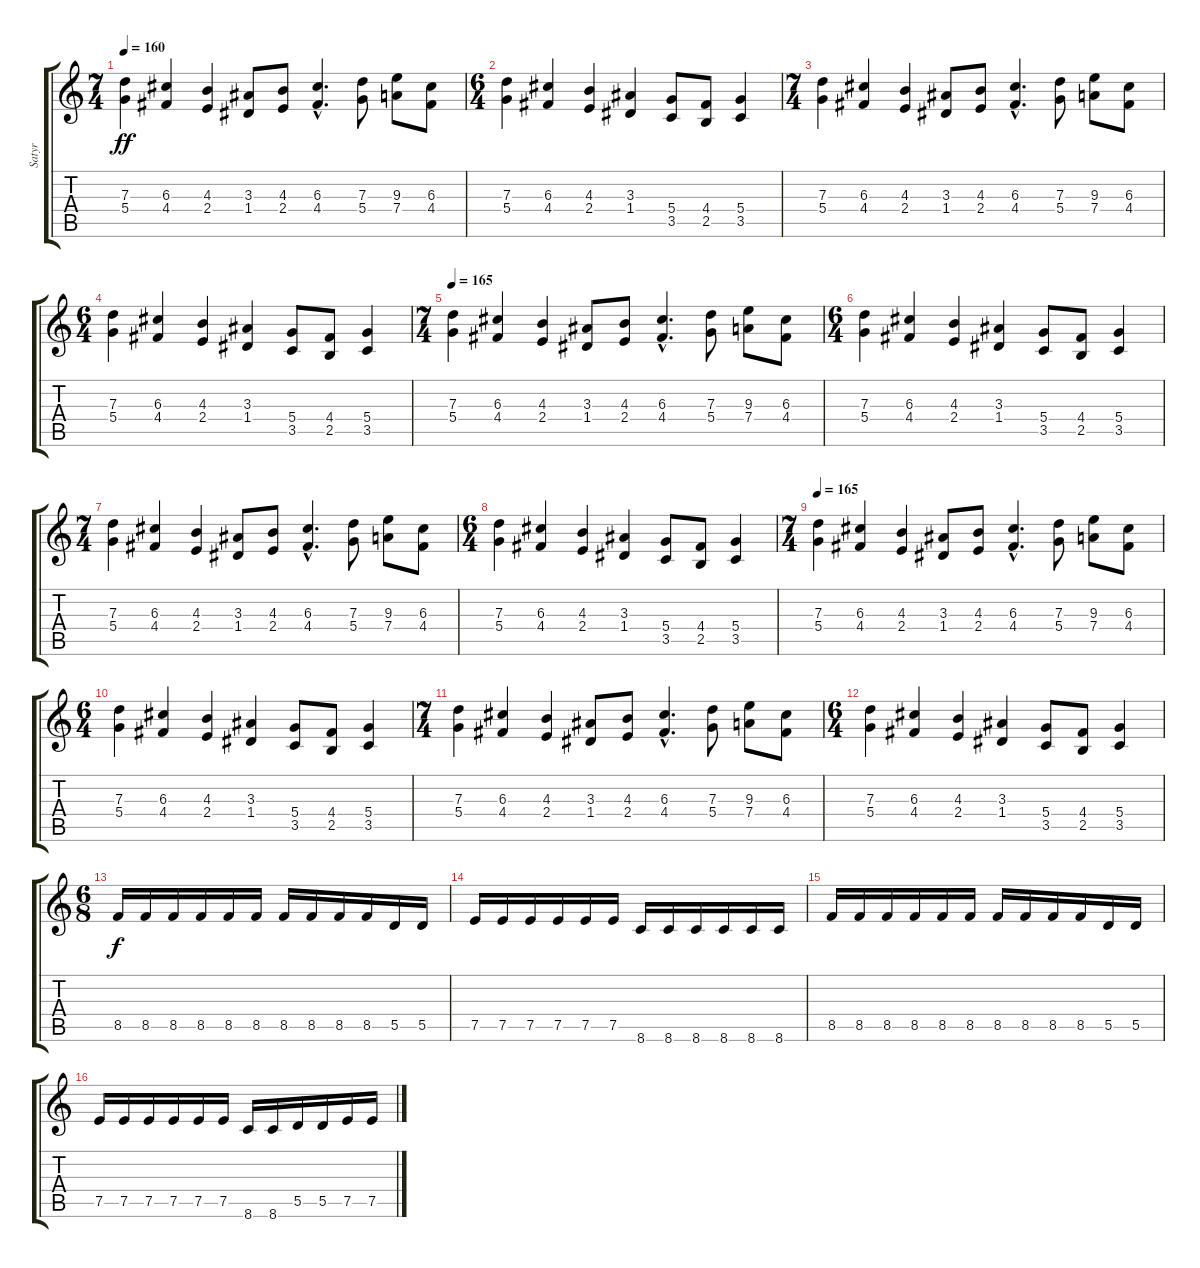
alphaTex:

\track ("Satyr" "Satyr") {instrument overdrivenguitar}
\staff {score tabs}
\tuning (E4 B3 G3 D3 A2 E2) {hide}
\ts (7 4)
\tempo 160
\clef g2
\ks c
(7.3 5.4).4{dy ff volume 11} (6.3 4.4).4 (4.3 2.4).4 (3.3 1.4).8 (4.3 2.4).8 (6.3{hac} 4.4{hac}).4{d} (7.3 5.4).8 (9.3 7.4).8 (6.3 4.4).8 |
\ts (6 4)
(7.3 5.4).4 (6.3 4.4).4 (4.3 2.4).4 (3.3 1.4).4 (5.4 3.5).8 (4.4 2.5).8 (5.4 3.5).4 |
\ts (7 4)
(7.3 5.4).4 (6.3 4.4).4 (4.3 2.4).4 (3.3 1.4).8 (4.3 2.4).8 (6.3{hac} 4.4{hac}).4{d} (7.3 5.4).8 (9.3 7.4).8 (6.3 4.4).8 |
\ts (6 4)
(7.3 5.4).4 (6.3 4.4).4 (4.3 2.4).4 (3.3 1.4).4 (5.4 3.5).8 (4.4 2.5).8 (5.4 3.5).4 |
\ts (7 4)
\tempo 165
(7.3 5.4).4{volume 11} (6.3 4.4).4 (4.3 2.4).4 (3.3 1.4).8 (4.3 2.4).8 (6.3{hac} 4.4{hac}).4{d} (7.3 5.4).8 (9.3 7.4).8 (6.3 4.4).8 |
\ts (6 4)
(7.3 5.4).4 (6.3 4.4).4 (4.3 2.4).4 (3.3 1.4).4 (5.4 3.5).8 (4.4 2.5).8 (5.4 3.5).4 |
\ts (7 4)
(7.3 5.4).4 (6.3 4.4).4 (4.3 2.4).4 (3.3 1.4).8 (4.3 2.4).8 (6.3{hac} 4.4{hac}).4{d} (7.3 5.4).8 (9.3 7.4).8 (6.3 4.4).8 |
\ts (6 4)
(7.3 5.4).4 (6.3 4.4).4 (4.3 2.4).4 (3.3 1.4).4 (5.4 3.5).8 (4.4 2.5).8 (5.4 3.5).4 |
\ts (7 4)
\tempo 165
(7.3 5.4).4{volume 11} (6.3 4.4).4 (4.3 2.4).4 (3.3 1.4).8 (4.3 2.4).8 (6.3{hac} 4.4{hac}).4{d} (7.3 5.4).8 (9.3 7.4).8 (6.3 4.4).8 |
\ts (6 4)
(7.3 5.4).4 (6.3 4.4).4 (4.3 2.4).4 (3.3 1.4).4 (5.4 3.5).8 (4.4 2.5).8 (5.4 3.5).4 |
\ts (7 4)
(7.3 5.4).4 (6.3 4.4).4 (4.3 2.4).4 (3.3 1.4).8 (4.3 2.4).8 (6.3{hac} 4.4{hac}).4{d} (7.3 5.4).8 (9.3 7.4).8 (6.3 4.4).8 |
\ts (6 4)
(7.3 5.4).4 (6.3 4.4).4 (4.3 2.4).4 (3.3 1.4).4 (5.4 3.5).8 (4.4 2.5).8 (5.4 3.5).4 |
\ts (6 8)
8.5.16{dy f} 8.5.16 8.5.16 8.5.16 8.5.16 8.5.16 8.5.16 8.5.16 8.5.16 8.5.16 5.5.16 5.5.16 |
7.5.16 7.5.16 7.5.16 7.5.16 7.5.16 7.5.16 8.6.16 8.6.16 8.6.16 8.6.16 8.6.16 8.6.16 |
8.5.16 8.5.16 8.5.16 8.5.16 8.5.16 8.5.16 8.5.16 8.5.16 8.5.16 8.5.16 5.5.16 5.5.16 |
7.5.16 7.5.16 7.5.16 7.5.16 7.5.16 7.5.16 8.6.16 8.6.16 5.5.16 5.5.16 7.5.16 7.5.16
